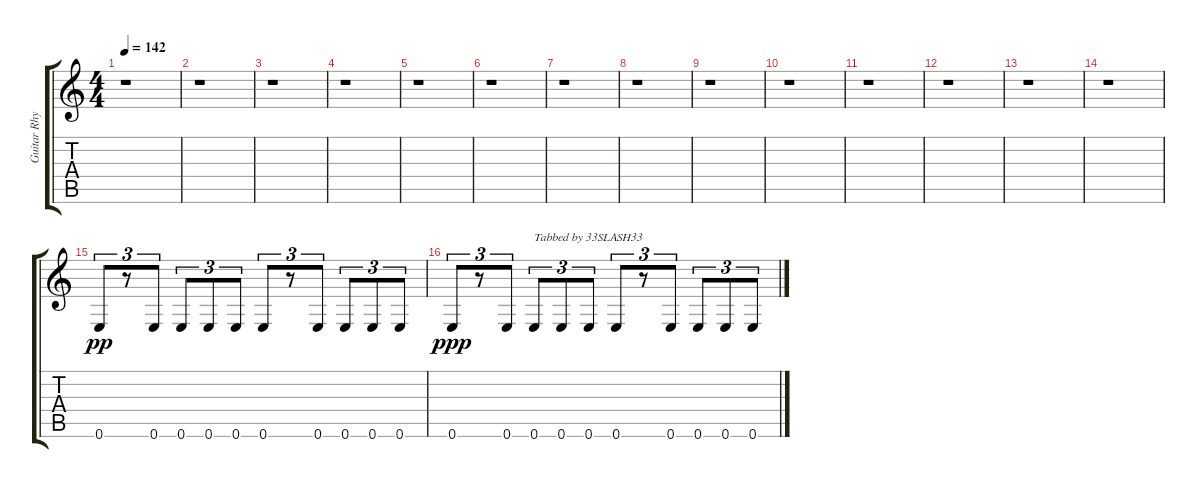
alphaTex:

\track ("Guitar Rhythm" "Guitar Rhy") {instrument distortionguitar}
\staff {score tabs}
\tuning (E4 B3 G3 D3 A2 E2) {hide}
\ts (4 4)
\tempo 142
\clef g2
\ks c
r.1{dy f} |
r.1 |
r.1 |
r.1 |
r.1 |
r.1 |
r.1 |
r.1 |
r.1 |
r.1 |
r.1 |
r.1 |
r.1 |
r.1 |
0.6.8{tu (3 2) dy pp} r.8{tu (3 2)} 0.6.8{tu (3 2)} 0.6.8{tu (3 2)} 0.6.8{tu (3 2)} 0.6.8{tu (3 2)} 0.6.8{tu (3 2)} r.8{tu (3 2)} 0.6.8{tu (3 2)} 0.6.8{tu (3 2)} 0.6.8{tu (3 2)} 0.6.8{tu (3 2)} |
0.6.8{tu (3 2) dy ppp} r.8{tu (3 2)} 0.6.8{tu (3 2)} 0.6.8{tu (3 2) txt "Tabbed by 33SLASH33"} 0.6.8{tu (3 2)} 0.6.8{tu (3 2)} 0.6.8{tu (3 2)} r.8{tu (3 2)} 0.6.8{tu (3 2)} 0.6.8{tu (3 2)} 0.6.8{tu (3 2)} 0.6.8{tu (3 2)}
